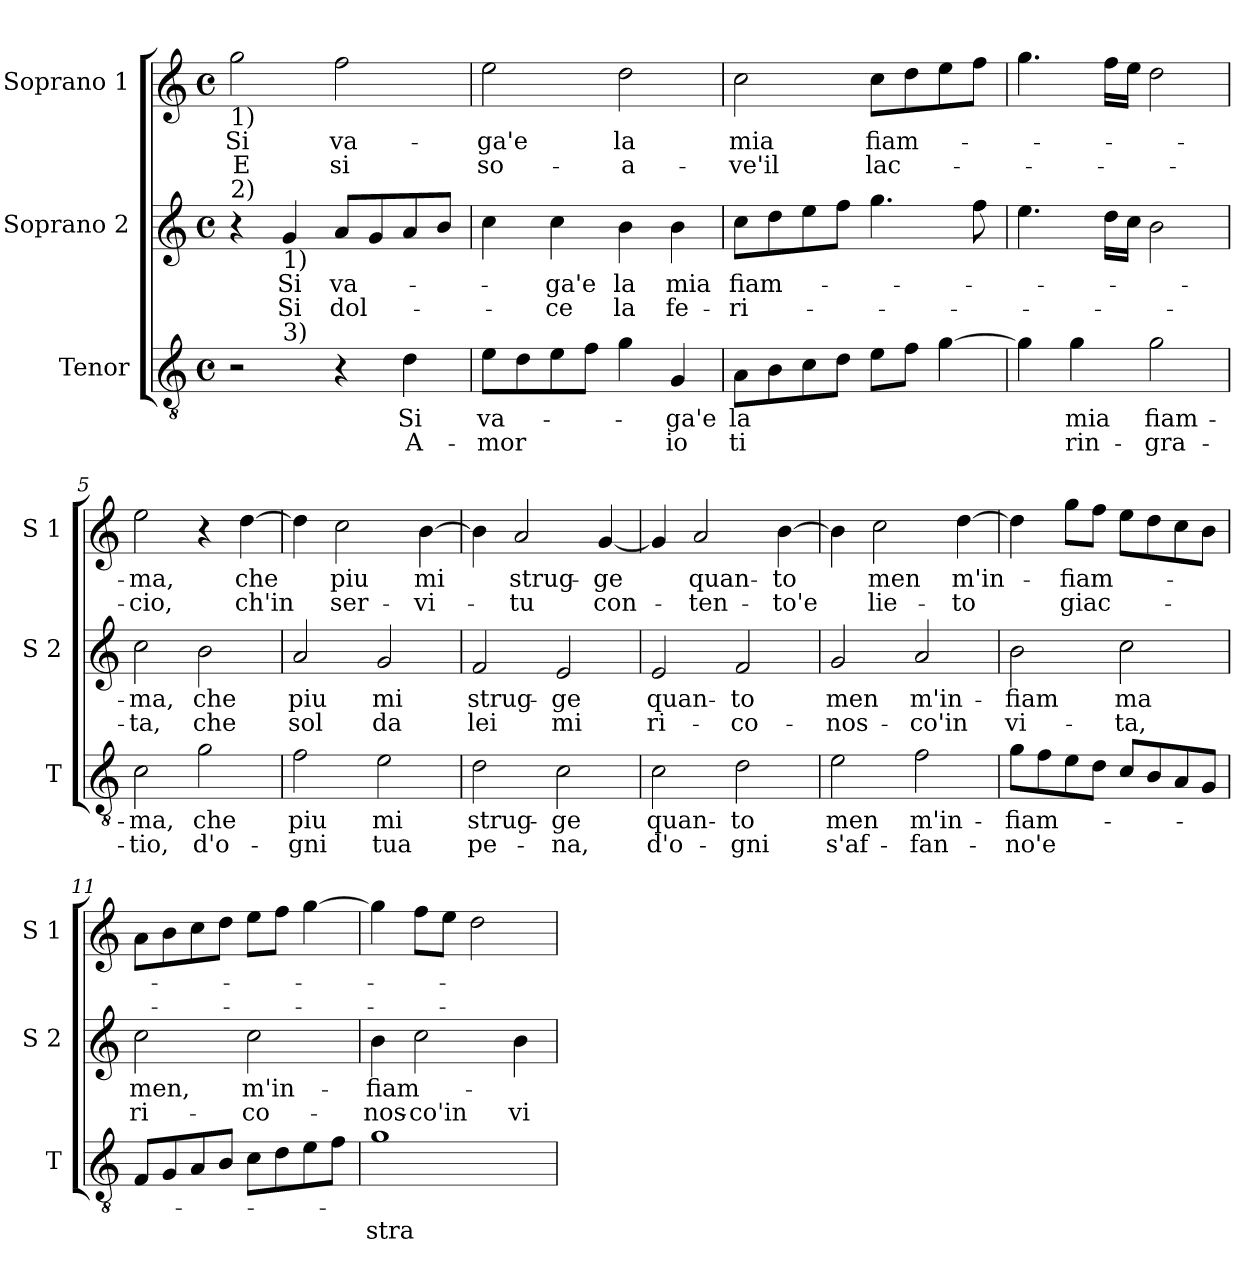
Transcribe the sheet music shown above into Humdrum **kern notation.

**kern	**text	**text	**kern	**text	**text	**kern	**text	**text
*part3	*part3	*part3	*part2	*part2	*part2	*part1	*part1	*part1
*staff3	*staff3	*staff3	*staff2	*staff2	*staff2	*staff1	*staff1	*staff1
*I"Tenor	*	*	*I"Soprano 2	*	*	*I"Soprano 1	*	*
*I'T	*	*	*I'S 2	*	*	*I'S 1	*	*
*clefGv2	*	*	*clefG2	*	*	*clefG2	*	*
*k[]	*	*	*k[]	*	*	*k[]	*	*
*C:	*	*	*C:	*	*	*C:	*	*
*M4/4	*	*	*M4/4	*	*	*M4/4	*	*
*met(c)	*	*	*met(c)	*	*	*met(c)	*	*
=1	=1	=1	=1	=1	=1	=1	=1	=1
!	!	!	!	!	!	!LO:TX:b:t=1)	!	!
!	!	!	!LO:TX:a:t=2)	!	!	!	!	!
!	!	!	!	!	!	!	!LO:LY:b	!LO:LY:b
*^	*	*	*	*	*	*	*	*
2r	4ryy	.	.	4r	.	.	2gg\	Si	E
!	!	!	!	!LO:TX:b:t=1)	!	!	!	!	!
!	!LO:TX:a:t=3)	!	!	!	!	!	!	!	!
!	!	!	!	!	!LO:LY:b	!LO:LY:b	!	!	!
.	2.ryy	.	.	4g/	Si	Si	.	.	.
!	!	!	!	!	!LO:LY:b	!LO:LY:b	!	!LO:LY:b	!LO:LY:b
4r	.	.	.	8a/L	va-	dol-	2ff\	va-	si
.	.	.	.	8g/	.	.	.	.	.
!	!	!LO:LY:b	!LO:LY:b	!	!	!	!	!	!
4d\	.	Si	A-	8a/	.	.	.	.	.
.	.	.	.	8b/J	.	.	.	.	.
=2	=2	=2	=2	=2	=2	=2	=2	=2	=2
!LO:TX:b:t=1)	!	!	!	!	!	!	!	!	!
!LO:TX:b:t=4)	!	!	!	!	!	!	!	!	!
!	!	!LO:LY:b	!LO:LY:b	!	!	!	!	!LO:LY:b	!LO:LY:b
*v	*v	*	*	*	*	*	*	*	*
8e\L	va-	-mor	4cc\	.	.	2ee\	-ga'e	so-
8d\	.	.	.	.	.	.	.	.
!	!	!	!	!LO:LY:b	!LO:LY:b	!	!	!
8e\	.	.	4cc\	-ga'e	-ce	.	.	.
8f\J	.	.	.	.	.	.	.	.
!	!	!	!	!LO:LY:b	!LO:LY:b	!	!LO:LY:b	!LO:LY:b
4g\	.	.	4b\	la	la	2dd\	la	-a-
!	!LO:LY:b	!LO:LY:b	!	!LO:LY:b	!LO:LY:b	!	!	!
4G/	-ga'e	io	4b\	mia	fe-	.	.	.
=3	=3	=3	=3	=3	=3	=3	=3	=3
!	!LO:LY:b	!LO:LY:b	!	!LO:LY:b	!LO:LY:b	!	!LO:LY:b	!LO:LY:b
8A\L	la	ti	8cc\L	fiam-	-ri-	2cc\	mia	-ve'il
8B\	.	.	8dd\	.	.	.	.	.
8c\	.	.	8ee\	.	.	.	.	.
8d\J	.	.	8ff\J	.	.	.	.	.
!	!	!	!	!	!	!	!LO:LY:b	!LO:LY:b
8e\L	.	.	4.gg\	.	.	8cc\L	fiam-	lac-
8f\J	.	.	.	.	.	8dd\	.	.
[4g\	.	.	.	.	.	8ee\	.	.
.	.	.	8ff\	.	.	8ff\J	.	.
=4	=4	=4	=4	=4	=4	=4	=4	=4
4g\]	.	.	4.ee\	.	.	4.gg\	.	.
!	!LO:LY:b	!LO:LY:b	!	!	!	!	!	!
4g\	mia	rin-	.	.	.	.	.	.
.	.	.	16dd\LL	.	.	16ff\LL	.	.
.	.	.	16cc\JJ	.	.	16ee\JJ	.	.
!	!LO:LY:b	!LO:LY:b	!	!	!	!	!	!
2g\	fiam-	-gra-	2b\	.	.	2dd\	.	.
!!LO:LB:g=z
=5	=5	=5	=5	=5	=5	=5	=5	=5
!	!LO:LY:b	!LO:LY:b	!	!LO:LY:b	!LO:LY:b	!	!LO:LY:b	!LO:LY:b
2c\	-ma,	-tio,	2cc\	-ma,	-ta,	2ee\	-ma,	-cio,
!	!LO:LY:b	!LO:LY:b	!	!LO:LY:b	!LO:LY:b	!	!	!
2g\	che	d'o-	2b\	che	che	4r	.	.
!	!	!	!	!	!	!	!LO:LY:b	!LO:LY:b
.	.	.	.	.	.	[4dd\	che	ch'in
=6	=6	=6	=6	=6	=6	=6	=6	=6
!	!LO:LY:b	!LO:LY:b	!	!LO:LY:b	!LO:LY:b	!	!	!
2f\	piu	-gni	2a/	piu	sol	4dd\]	.	.
!	!	!	!	!	!	!	!LO:LY:b	!LO:LY:b
.	.	.	.	.	.	2cc\	piu	ser-
!	!LO:LY:b	!LO:LY:b	!	!LO:LY:b	!LO:LY:b	!	!	!
2e\	mi	tua	2g/	mi	da	.	.	.
!	!	!	!	!	!	!	!LO:LY:b	!LO:LY:b
.	.	.	.	.	.	[4b\	mi	-vi-
=7	=7	=7	=7	=7	=7	=7	=7	=7
!	!LO:LY:b	!LO:LY:b	!	!LO:LY:b	!LO:LY:b	!	!	!
2d\	strug-	pe-	2f/	strug-	lei	4b\]	.	.
!	!	!	!	!	!	!	!LO:LY:b	!LO:LY:b
.	.	.	.	.	.	2a/	strug-	-tu
!	!LO:LY:b	!LO:LY:b	!	!LO:LY:b	!LO:LY:b	!	!	!
2c\	-ge	-na,	2e/	-ge	mi	.	.	.
!	!	!	!	!	!	!	!LO:LY:b	!LO:LY:b
.	.	.	.	.	.	[4g/	-ge	con-
=8	=8	=8	=8	=8	=8	=8	=8	=8
!	!LO:LY:b	!LO:LY:b	!	!LO:LY:b	!LO:LY:b	!	!	!
2c\	quan-	d'o-	2e/	quan-	ri-	4g/]	.	.
!	!	!	!	!	!	!	!LO:LY:b	!LO:LY:b
.	.	.	.	.	.	2a/	quan-	-ten-
!	!LO:LY:b	!LO:LY:b	!	!LO:LY:b	!LO:LY:b	!	!	!
2d\	-to	-gni	2f/	-to	-co-	.	.	.
!	!	!	!	!	!	!	!LO:LY:b	!LO:LY:b
.	.	.	.	.	.	[4b\	-to	-to'e
=9	=9	=9	=9	=9	=9	=9	=9	=9
!	!LO:LY:b	!LO:LY:b	!	!LO:LY:b	!LO:LY:b	!	!	!
2e\	men	s'af-	2g/	men	-nos-	4b\]	.	.
!	!	!	!	!	!	!	!LO:LY:b	!LO:LY:b
.	.	.	.	.	.	2cc\	men	lie-
!	!LO:LY:b	!LO:LY:b	!	!LO:LY:b	!LO:LY:b	!	!	!
2f\	m'in-	-fan-	2a/	m'in-	-co'in	.	.	.
!	!	!	!	!	!	!	!LO:LY:b	!LO:LY:b
.	.	.	.	.	.	[4dd\	m'in-	-to
!!LO:PB:g=z
=10	=10	=10	=10	=10	=10	=10	=10	=10
!	!LO:LY:b	!LO:LY:b	!	!LO:LY:b	!LO:LY:b	!	!	!
8g\L	-fiam-	-no'e	2b\	-fiam	vi-	4dd\]	.	.
8f\	.	.	.	.	.	.	.	.
!	!	!	!	!	!	!	!LO:LY:b	!LO:LY:b
8e\	.	.	.	.	.	8gg\L	-fiam-	giac-
8d\J	.	.	.	.	.	8ff\J	.	.
!	!	!	!	!LO:LY:b	!LO:LY:b	!	!	!
8c/L	.	.	2cc\	ma	-ta,	8ee\L	.	.
8B/	.	.	.	.	.	8dd\	.	.
8A/	.	.	.	.	.	8cc\	.	.
8G/J	.	.	.	.	.	8b\J	.	.
=11	=11	=11	=11	=11	=11	=11	=11	=11
!	!	!	!	!LO:LY:b	!LO:LY:b	!	!	!
8F/L	.	.	2cc\	men,	ri-	8a\L	.	.
8G/	.	.	.	.	.	8b\	.	.
8A/	.	.	.	.	.	8cc\	.	.
8B/J	.	.	.	.	.	8dd\J	.	.
!	!	!	!	!LO:LY:b	!LO:LY:b	!	!	!
8c\L	.	.	2cc\	m'in-	-co-	8ee\L	.	.
8d\	.	.	.	.	.	8ff\J	.	.
8e\	.	.	.	.	.	[4gg\	.	.
8f\J	.	.	.	.	.	.	.	.
=12	=12	=12	=12	=12	=12	=12	=12	=12
!	!	!LO:LY:b	!	!LO:LY:b	!LO:LY:b	!	!	!
1g	.	stra-	4b\	-fiam-	-nos-	4gg\]	.	.
!	!	!	!	!	!LO:LY:b	!	!	!
.	.	.	2cc\	.	-co'in	8ff\L	.	.
.	.	.	.	.	.	8ee\J	.	.
.	.	.	.	.	.	2dd\	.	.
!	!	!	!	!	!LO:LY:b	!	!	!
.	.	.	4b\	.	vi-	.	.	.
=	=	=	=	=	=	=	=	=
*-	*-	*-	*-	*-	*-	*-	*-	*-
